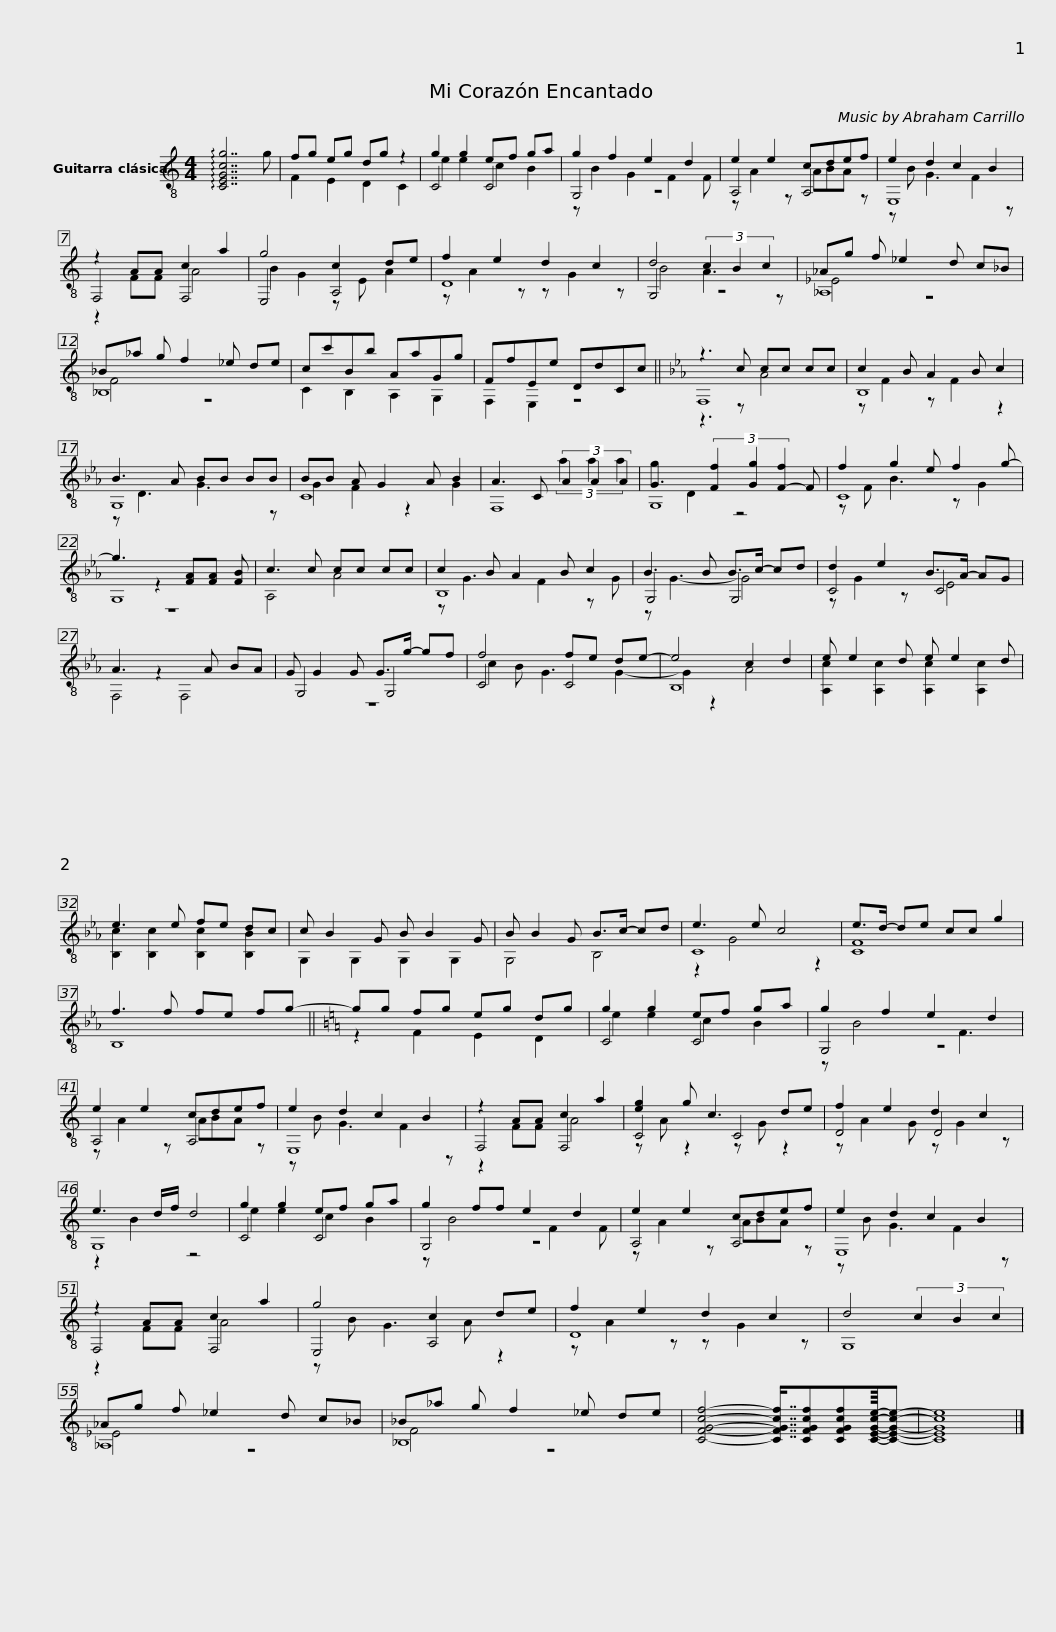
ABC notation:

X:1
%%score ( 1 2 3 4 )
L:1/8
M:4/4
I:linebreak $
K:C
V:1 treble-8
V:2 treble-8
V:3 treble-8
V:4 treble-8
V:1
 !arpeggio![CEGcg]7 g | fg eg dg z2 | g2 g2 ef ga | g2 f2 e2 d2 |$ e2 e2 cdef | %5
 e2 d2 c2 B2 | z2 AA c2 a2 | g4 c2 de |$ f2 e2 d2 c2 | d4 (3c2 B2 c2 | %10
 _Ag f _e2 d c_B | _B_a g f2 _e de |$ cc'Bb AaGg | FfEe DdCc ||[K:Eb] z3 c cc cc | %15
 c2 B A2 B c2 |$ B3 A BB BB | BB A G2 A B2 | A3 C (3A2 A2 A2 | G3 (3[Ff]2 [Gg]2 [F-f]2 F | %20
 f2 g2 e f2 g- |$ g3 z2 [FA][FA] [FB] | c3 c cc cc | c2 B A2 B c2 |$ B3 B B>c- cd | %25
 d2 e2 B>A- AG | A3 z2 A BA | G G2 G G>g- gf |$ f4 fe de- | e4 c2 d2 | %30
 e e2 d e e2 d | e3 e fe dc |$ c B2 G B B2 G | B B2 G B>c- cd | e3 e c4 | %35
 e>d- de cc g2 | f3 f fe fg- ||$[K:C] gg fg eg dg | g2 g2 ef ga | g2 f2 e2 d2 | %40
 e2 e2 cdef |$ e2 d2 c2 B2 | z2 AA c2 a2 | [eg]2 g c3 de | f2 e2 d2 c2 |$ %45
 e3 d/f/ d4 | g2 g2 ef ga | g2 ff e2 d2 | e2 e2 cdef | e2 d2 c2 B2 |$ %50
 z2 AA c2 a2 | g4 c2 de | f2 e2 d2 c2 | d4 (3c2 B2 c2 |$ _Ag f _e2 d c_B | %55
 _B_a g f2 _e de | [CFGcf]4- [CFGcf]7/8[CFGcf][CFGcf][CEGce]/8-[CEGce]- | [CEGce]8 |] %58
V:2
 x8 | F2 E2 D2 C2 | C4 C4 | G,4 z4 |$ A,4 A,4 | %5
 E,8 | F,4 F,4 | E,4 A,4 |$ D8 | G,4 z4 | %10
 _A,8 | _B,8 |$ C2 B,2 A,2 G,2 | F,2 E,2 z4 ||[K:Eb] F,8 | %15
 B,8 |$ G,8 | C8 | F,8 | G,8 | %20
 C8 |$ G,8 | A,4 A4 | B,8 |$ G,4 G,4 | %25
 C4 C4 | F,4 F,4 | G,4 G,4 |$ C4 C4 | B,8 | %30
 [A,c]2 [A,c]2 [A,c]2 [A,c]2 | [B,c]2 [B,c]2 [B,c]2 [B,B]2 |$ G,2 G,2 G,2 G,2 | G,4 B,4 | C8 | %35
 [CF]8 | B,8 ||$[K:C] z2 F2 E2 D2 | C4 C4 | G,4 z4 | %40
 A,4 A,4 |$ E,8 | F,4 F,4 | C4 C4 | D4 D4 |$ %45
 G,8 | C4 C4 | G,4 z4 | A,4 A,4 | E,8 |$ %50
 F,4 F,4 | E,4 A,4 | D8 | G,8 |$ _A,8 | %55
 _B,8 | x8 | x8 |] %58
V:3
 x8 | x8 | e2 e2 c2 B2 | z B2 G2 F2 F |$ z A2 z ABA z | %5
 z B G3 F2 z | z2 FF A4 | B2 G2 z E A2 |$ z A2 z z G2 z | B4 A3 z | %10
 _E4 z4 | x8 |$ x8 | x8 ||[K:Eb] z3 z A4 | %15
 z F2 z F2 z2 |$ z D3 G3 z | G2 F2 z2 G2 | x4 (3a2 a2 a2 | g2 D2 z4 | %20
 z F B3 z G2 |$ z8 | x8 | z G3 F2 z G |$ z G3- G4 | %25
 z G2 z E4 | x8 | z8 |$ c2 B G3 G2- | G2 z2 A4 | %30
 x8 | x8 |$ x8 | x8 | z2 G4 z2 | %35
 x8 | x8 ||$[K:C] x8 | e2 e2 c2 B2 | z B4 F3 | %40
 z A2 z ABA z |$ z B G3 F2 z | z2 FF A4 | z A z2 z G z2 | z A2 G z G2 z |$ %45
 z2 B2 z4 | e2 e2 c2 B2 | z B4 F2 F | z A2 z ABA z | z B G3 F2 z |$ %50
 z2 FF A4 | z B G3 A z2 | z A2 z z G2 z | x8 |$ _E4 z4 | %55
 x8 | x8 | x8 |] %58
V:4
 x8 | x8 | x8 | x8 |$ x8 | %5
 x8 | x8 | x8 |$ x8 | x8 | %10
 x8 | F4 z4 |$ x8 | x8 ||[K:Eb] x8 | %15
 x8 |$ x8 | x8 | x8 | x8 | %20
 x8 |$ x8 | x8 | x8 |$ x8 | %25
 x8 | x8 | x8 |$ x8 | x8 | %30
 x8 | x8 |$ x8 | x8 | x8 | %35
 x8 | x8 ||$[K:C] x8 | x8 | x8 | %40
 x8 |$ x8 | x8 | x8 | x8 |$ %45
 x8 | x8 | x8 | x8 | x8 |$ %50
 x8 | x8 | x8 | x8 |$ x4 z4 | %55
 F4 z4 | x8 | x8 |] %58
